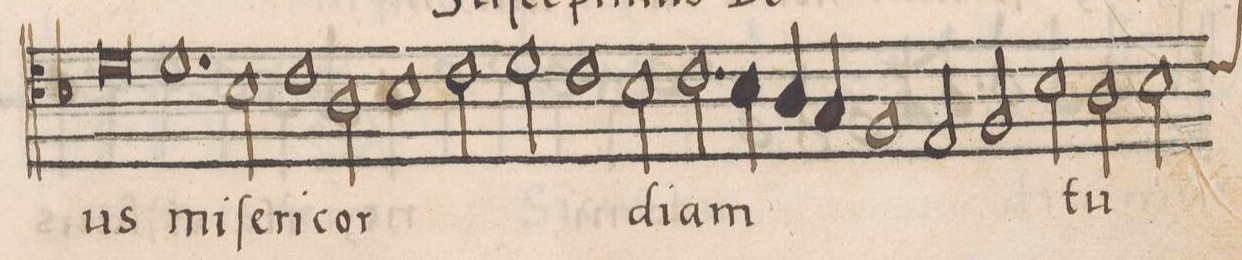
**kern	**text
*I"ALTVS	*
*clefC4	*
*k[b-]	*
*met(C)	*
*M2/1	*
0d\	-us
=6-	=6-
1.d\	mi-
2B-\	-ſe-
=7-	=7-
1c\	-ri-
2A\	-cor-
1B-\	.
=8-	=8-
2c\	.
2d\	.
1c\	.
=9-	=9-
2B-\	-di-
2.c\	-am
4B-\	.
=10-	=10-
4A/	.
4G/	.
1F/	.
2E/	.
=11-	=11-
2F/	.
2B-\	tu-
2A\	.
*custos:c	*
2B-\	.
=12-	=12-
*-	*-
